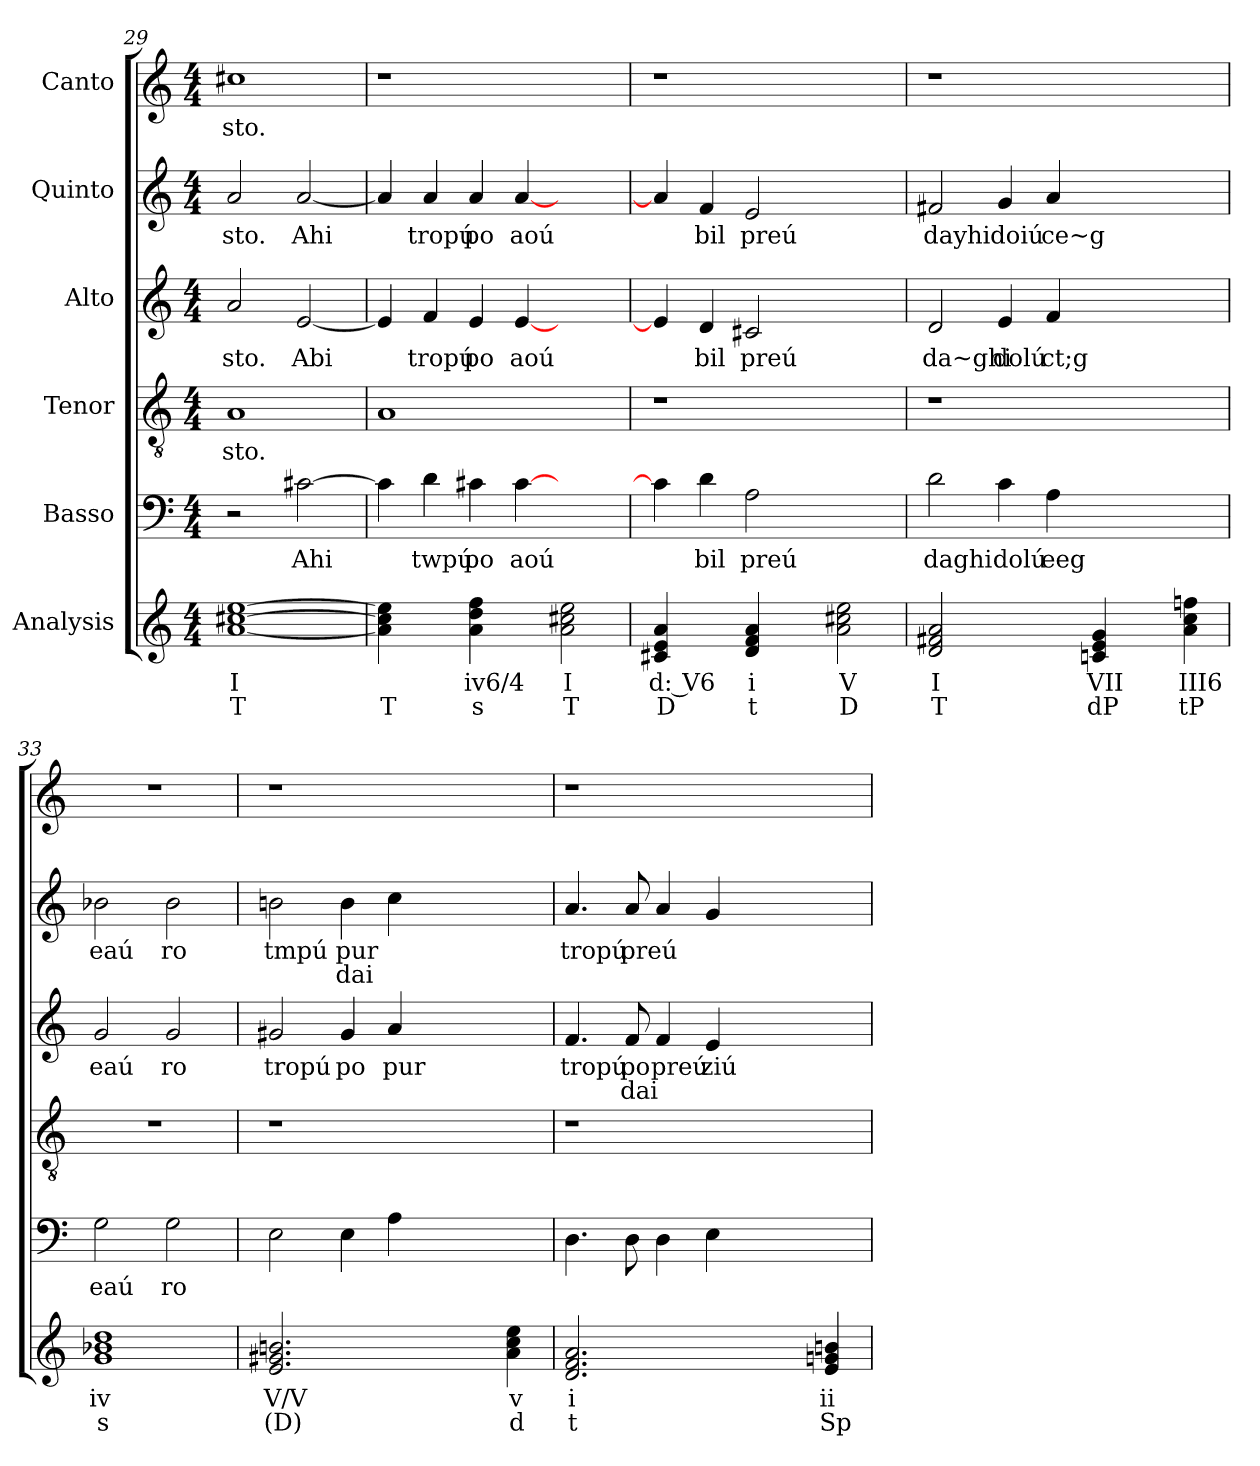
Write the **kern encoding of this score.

**kern	**text	**text	**kern	**text	**kern	**text	**kern	**text	**text	**kern	**text	**text	**kern	**text
*part6	*part6	*part6	*part5	*part5	*part4	*part4	*part3	*part3	*part3	*part2	*part2	*part2	*part1	*part1
*staff6	*staff6	*staff6	*staff5	*staff5	*staff4	*staff4	*staff3	*staff3	*staff3	*staff2	*staff2	*staff2	*staff1	*staff1
*I"Analysis	*	*	*I"Basso	*	*I"Tenor	*	*I"Alto	*	*	*I"Quinto	*	*	*I"Canto	*
*	*	*	*clefF4	*	*clefGv2	*	*clefG2	*	*	*clefG2	*	*	*clefG2	*
*k[]	*	*	*k[]	*	*k[]	*	*k[]	*	*	*k[]	*	*	*k[]	*
*M4/4	*	*	*M4/4	*	*M4/4	*	*M4/4	*	*	*M4/4	*	*	*M4/4	*
=29	=29	=29	=29	=29	=29	=29	=29	=29	=29	=29	=29	=29	=29	=29
!	!	!	!	!	!	!LO:LY:b	!	!	!	!	!	!	!	!
!	!	!	!	!	!	!	!	!LO:LY:b	!	!	!	!	!	!
!	!	!	!	!	!	!	!	!	!	!	!LO:LY:b	!	!	!
!	!	!	!	!	!	!	!	!	!	!	!	!	!	!LO:LY:b
[1a [1cc#X [1ee	I	T	2r	.	1A	sto.	2a/	sto.	.	2a/	sto.	.	1cc#X	sto.
!	!	!	!	!LO:LY:b	!	!	!	!	!	!	!	!	!	!
!	!	!	!	!	!	!	!	!LO:LY:b	!	!	!	!	!	!
!	!	!	!	!	!	!	!	!	!	!	!LO:LY:b	!	!	!
.	.	.	[2c#X\	Ahi	.	.	[2e/	Abi	.	[2a/	Ahi	.	.	.
=30	=30	=30	=30	=30	=30	=30	=30	=30	=30	=30	=30	=30	=30	=30
4a] 4cc#] 4ee]	.	T	4c#\]	.	1A	.	4e/]	.	.	4a/]	.	.	1r	.
!	!	!	!	!LO:LY:b	!	!	!	!	!	!	!	!	!	!
!	!	!	!	!	!	!	!	!LO:LY:b	!	!	!	!	!	!
!	!	!	!	!	!	!	!	!	!	!	!LO:LY:b	!	!	!
4ryy	.	.	4d\	twpú	.	.	4f/	tropú	.	4a/	tropú	.	.	.
!	!	!	!	!LO:LY:b	!	!	!	!	!	!	!	!	!	!
!	!	!	!	!	!	!	!	!LO:LY:b	!	!	!	!	!	!
!	!	!	!	!	!	!	!	!	!	!	!LO:LY:b	!	!	!
4a 4dd 4ff	iv6/4	s	4c#X\	po	.	.	4e/	po	.	4a/	po	.	.	.
!	!	!	!	!LO:LY:b	!	!	!	!	!	!	!	!	!	!
!	!	!	!	!	!	!	!	!LO:LY:b	!	!	!	!	!	!
!	!	!	!	!	!	!	!	!	!	!	!LO:LY:b	!	!	!
4ryy	.	.	[4c#\	aoú	.	.	[4e/	aoú	.	[4a/	aoú	.	.	.
2a 2cc#X 2ee	I	T	2ryy	.	2ryy	.	2ryy	.	.	2ryy	.	.	2ryy	.
=31	=31	=31	=31	=31	=31	=31	=31	=31	=31	=31	=31	=31	=31	=31
4c#X 4e 4a	d: V6	D	4c#\]	.	1r	.	4e/]	.	.	4a/]	.	.	1r	.
!	!	!	!	!LO:LY:b	!	!	!	!	!	!	!	!	!	!
!	!	!	!	!	!	!	!	!LO:LY:b	!	!	!	!	!	!
!	!	!	!	!	!	!	!	!	!	!	!LO:LY:b	!	!	!
4ryy	.	.	4d\	bil	.	.	4d/	bil	.	4f/	bil	.	.	.
!	!	!	!	!LO:LY:b	!	!	!	!	!	!	!	!	!	!
!	!	!	!	!	!	!	!	!LO:LY:b	!	!	!	!	!	!
!	!	!	!	!	!	!	!	!	!	!	!LO:LY:b	!	!	!
4d 4f 4a	i	t	2A\	preú	.	.	2c#X/	preú	.	2e/	preú	.	.	.
4ryy	.	.	.	.	.	.	.	.	.	.	.	.	.	.
2a 2cc#X 2ee	V	D	2ryy	.	2ryy	.	2ryy	.	.	2ryy	.	.	2ryy	.
=32	=32	=32	=32	=32	=32	=32	=32	=32	=32	=32	=32	=32	=32	=32
!	!	!	!	!LO:LY:b	!	!	!	!	!	!	!	!	!	!
!	!	!	!	!	!	!	!	!LO:LY:b	!	!	!	!	!	!
!	!	!	!	!	!	!	!	!	!	!	!LO:LY:b	!	!	!
2d 2f#X 2a	I	T	2d\	daghi	1r	.	2d/	da~ghi	.	2f#X/	dayhi	.	1r	.
!	!	!	!	!LO:LY:b	!	!	!	!	!	!	!	!	!	!
!	!	!	!	!	!	!	!	!LO:LY:b	!	!	!	!	!	!
!	!	!	!	!	!	!	!	!	!	!	!LO:LY:b	!	!	!
2ryy	.	.	4c\	dolú	.	.	4e/	dolú	.	4g/	doiú	.	.	.
!	!	!	!	!LO:LY:b	!	!	!	!	!	!	!	!	!	!
!	!	!	!	!	!	!	!	!LO:LY:b	!	!	!	!	!	!
!	!	!	!	!	!	!	!	!	!	!	!LO:LY:b	!	!	!
.	.	.	4A\	eeg	.	.	4f/	ct;g	.	4a/	ce~g	.	.	.
4cn 4e 4g	VII	dP	2.ryy	.	2.ryy	.	2.ryy	.	.	2.ryy	.	.	2.ryy	.
4ryy	.	.	.	.	.	.	.	.	.	.	.	.	.	.
4a 4cc 4ffn	III6	tP	.	.	.	.	.	.	.	.	.	.	.	.
=33	=33	=33	=33	=33	=33	=33	=33	=33	=33	=33	=33	=33	=33	=33
!	!	!	!	!LO:LY:b	!	!	!	!	!	!	!	!	!	!
!	!	!	!	!	!	!	!	!LO:LY:b	!	!	!	!	!	!
!	!	!	!	!	!	!	!	!	!	!	!LO:LY:b	!	!	!
1g 1b-X 1dd	iv	s	2G\	eaú	1r	.	2g/	eaú	.	2b-X\	eaú	.	1r	.
!	!	!	!	!LO:LY:b	!	!	!	!	!	!	!	!	!	!
!	!	!	!	!	!	!	!	!LO:LY:b	!	!	!	!	!	!
!	!	!	!	!	!	!	!	!	!	!	!LO:LY:b	!	!	!
.	.	.	2G\	ro	.	.	2g/	ro	.	2b-\	ro	.	.	.
=34	=34	=34	=34	=34	=34	=34	=34	=34	=34	=34	=34	=34	=34	=34
!	!	!	!	!	!	!	!	!LO:LY:b	!	!	!	!	!	!
!	!	!	!	!	!	!	!	!	!	!	!LO:LY:b	!	!	!
2.e 2.g#X 2.bn	V/V	(D)	2E\	.	1r	.	2g#X/	tropú	.	2bn\	tmpú	.	1r	.
!	!	!	!	!	!	!	!	!LO:LY:b	!	!	!	!	!	!
!	!	!	!	!	!	!	!	!	!	!	!LO:LY:b	!LO:LY:b	!	!
.	.	.	4E\	.	.	.	4g#/	po	.	4b\	pur	dai	.	.
!	!	!	!	!	!	!	!	!LO:LY:b	!	!	!	!	!	!
2.ryy	.	.	4A\	.	.	.	4a/	pur	.	4cc\	.	.	.	.
.	.	.	2.ryy	.	2.ryy	.	2.ryy	.	.	2.ryy	.	.	2.ryy	.
4a 4cc 4ee	v	d	.	.	.	.	.	.	.	.	.	.	.	.
=35	=35	=35	=35	=35	=35	=35	=35	=35	=35	=35	=35	=35	=35	=35
!	!	!	!	!	!	!	!	!LO:LY:b	!	!	!	!	!	!
!	!	!	!	!	!	!	!	!	!	!	!LO:LY:b	!	!	!
2.d 2.f 2.a	i	t	4.D\	.	1r	.	4.f/	tropú	.	4.a/	tropú	.	1r	.
!	!	!	!	!	!	!	!	!LO:LY:b	!LO:LY:b	!	!	!	!	!
!	!	!	!	!	!	!	!	!	!	!	!LO:LY:b	!	!	!
.	.	.	8D\	.	.	.	8f/	po	dai	8a/	preú	.	.	.
!	!	!	!	!	!	!	!	!LO:LY:b	!	!	!	!	!	!
.	.	.	4D\	.	.	.	4f/	preú	.	4a/	.	.	.	.
!	!	!	!	!	!	!	!	!LO:LY:b	!	!	!	!	!	!
2.ryy	.	.	4E\	.	.	.	4e/	ziú	.	4g/	.	.	.	.
.	.	.	2.ryy	.	2.ryy	.	2.ryy	.	.	2.ryy	.	.	2.ryy	.
4e 4gn 4bn	ii	Sp	.	.	.	.	.	.	.	.	.	.	.	.
=	=	=	=	=	=	=	=	=	=	=	=	=	=	=
*-	*-	*-	*-	*-	*-	*-	*-	*-	*-	*-	*-	*-	*-	*-
